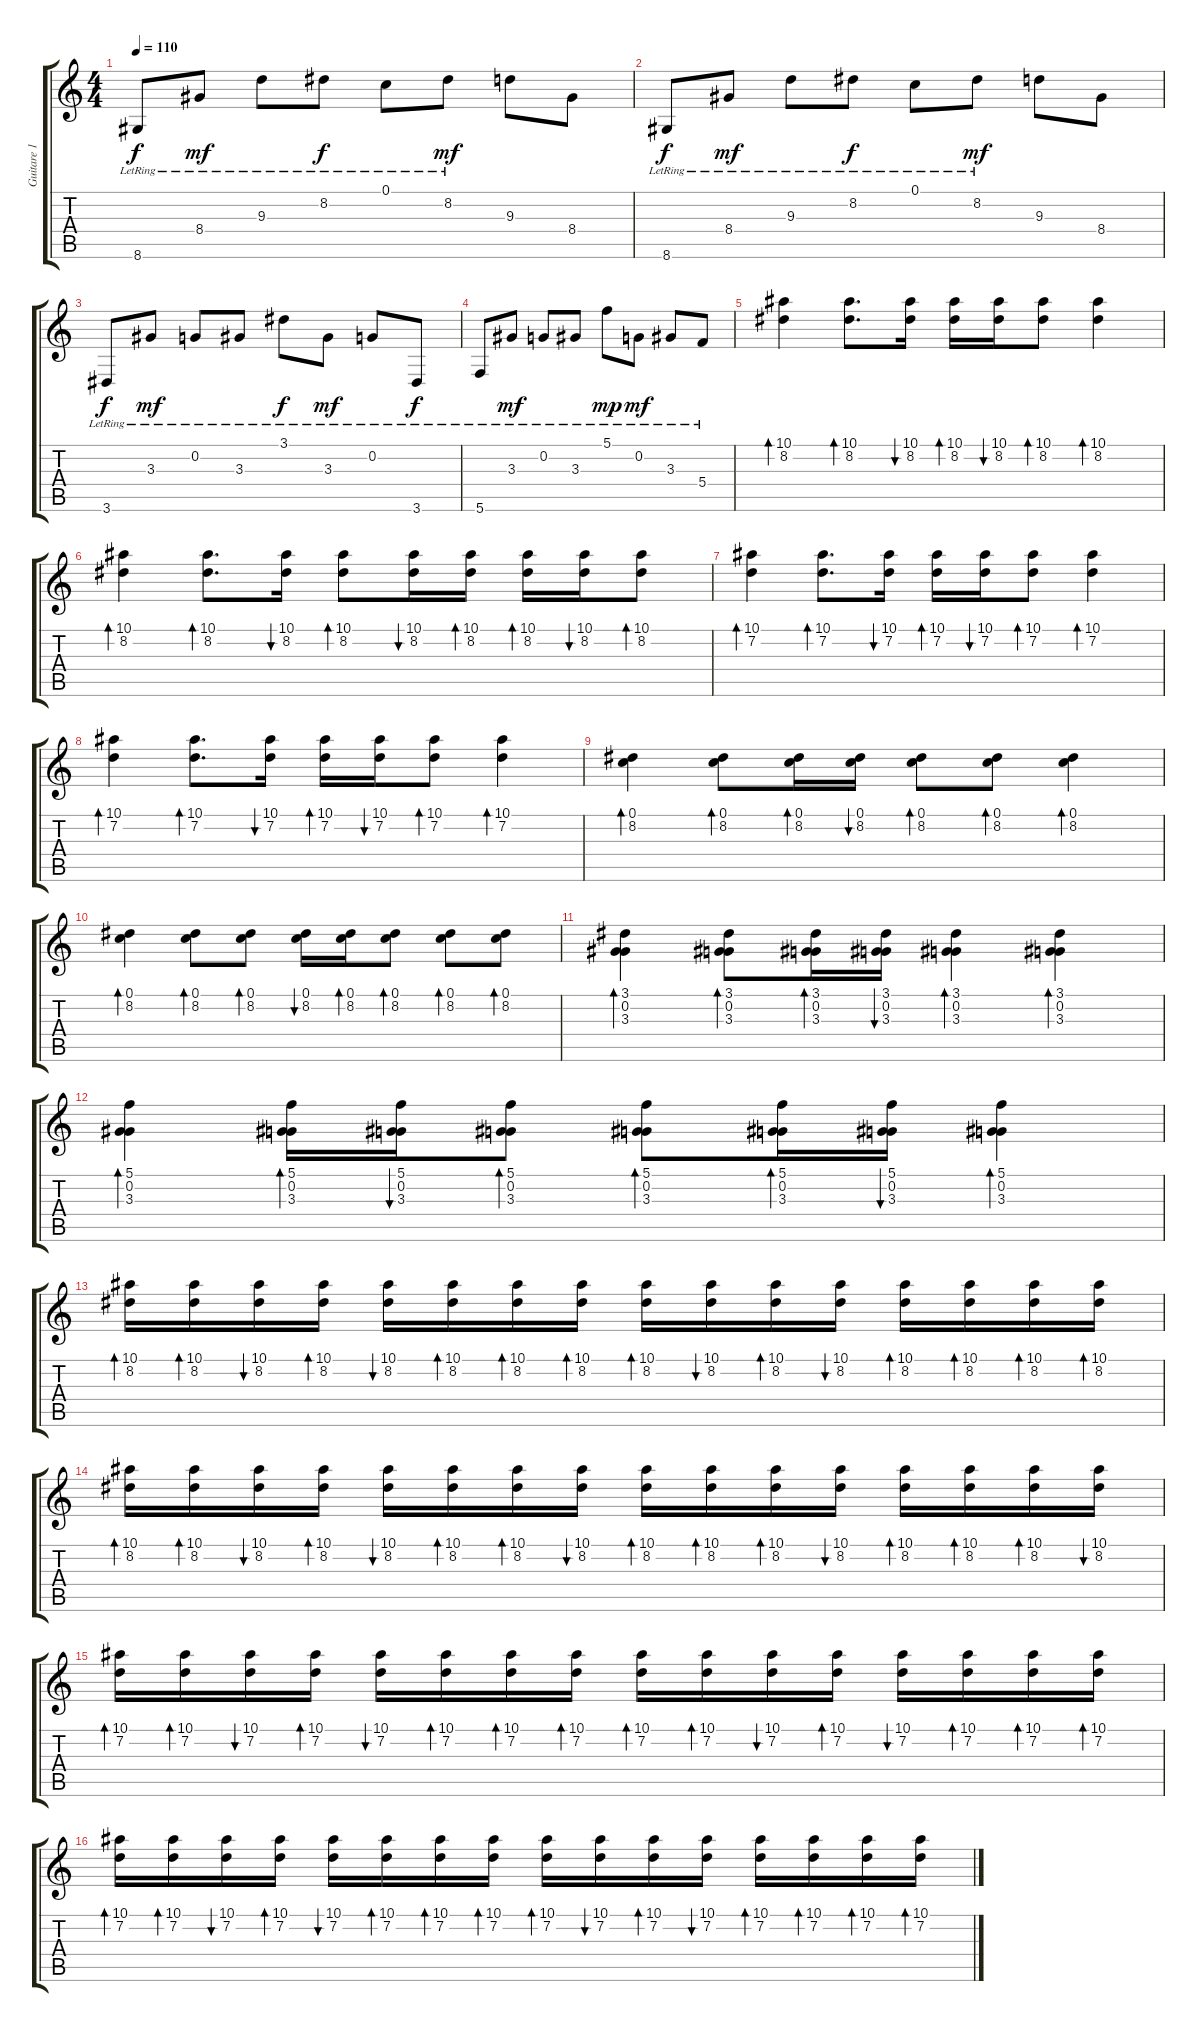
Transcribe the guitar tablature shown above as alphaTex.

\track ("Guitare 1" "Guitare 1") {instrument electricguitarclean}
\staff {score tabs}
\tuning (C4 G3 F3 C3 G2 C2) {hide}
\ts (4 4)
\tempo 110
\clef g2
\ks c
8.6{lr}.8{dy f} 8.4{lr}.8{dy mf} 9.3{lr}.8 8.2{lr}.8{dy f} 0.1{lr}.8 8.2{lr}.8{dy mf} 9.3.8 8.4.8 |
8.6{lr}.8{dy f} 8.4{lr}.8{dy mf} 9.3{lr}.8 8.2{lr}.8{dy f} 0.1{lr}.8 8.2{lr}.8{dy mf} 9.3.8 8.4.8 |
3.6{lr}.8{dy f} 3.3{lr}.8{dy mf} 0.2{lr}.8 3.3{lr}.8 3.1{lr}.8{dy f} 3.3{lr}.8{dy mf} 0.2{lr}.8 3.6{lr}.8{dy f} |
5.6{lr}.8 3.3{lr}.8{dy mf} 0.2{lr}.8 3.3{lr}.8 5.1{lr}.8{dy mp} 0.2{lr}.8{dy mf} 3.3{lr}.8 5.4{lr}.8 |
(10.1 8.2).4{bd 60 volume 16 balance 6} (10.1 8.2).8{d bd 120} (10.1 8.2).16{bu 60} (10.1 8.2).16{bd 60} (10.1 8.2).16{bu 60} (10.1 8.2).8{bd 60} (10.1 8.2).4{bd 60} |
(10.1 8.2).4{bd 120} (10.1 8.2).8{d bd 120} (10.1 8.2).16{bu 60} (10.1 8.2).8{bd 60} (10.1 8.2).16{bu 60} (10.1 8.2).16{bd 60} (10.1 8.2).16{bd 60} (10.1 8.2).16{bu 60} (10.1 8.2).8{bd 60} |
(10.1 7.2).4{bd 120} (10.1 7.2).8{d bd 120} (10.1 7.2).16{bu 60} (10.1 7.2).16{bd 60} (10.1 7.2).16{bu 60} (10.1 7.2).8{bd 60} (10.1 7.2).4{bd 60} |
(10.1 7.2).4{bd 120} (10.1 7.2).8{d bd 120} (10.1 7.2).16{bu 60} (10.1 7.2).16{bd 60} (10.1 7.2).16{bu 60} (10.1 7.2).8{bd 60} (10.1 7.2).4{bd 60} |
(0.1 8.2).4{bd 60} (0.1 8.2).8{bd 60} (0.1 8.2).16{bd 60} (0.1 8.2).16{bu 60} (0.1 8.2).8{bd 60} (0.1 8.2).8{bd 60} (0.1 8.2).4{bd 60} |
(0.1 8.2).4{bd 60} (0.1 8.2).8{bd 60} (0.1 8.2).8{bd 60} (0.1 8.2).16{bu 60} (0.1 8.2).16{bd 60} (0.1 8.2).8{bd 60} (0.1 8.2).8{bd 60} (0.1 8.2).8{bd 60} |
(3.1 0.2 3.3).4{bd 60} (3.1 0.2 3.3).8{bd 60} (3.1 0.2 3.3).16{bd 60} (3.1 0.2 3.3).16{bu 60} (3.1 0.2 3.3).4{bd 60} (3.1 0.2 3.3).4{bd 60} |
(5.1 0.2 3.3).4{bd 60} (5.1 0.2 3.3).16{bd 60} (5.1 0.2 3.3).16{bu 60} (5.1 0.2 3.3).8{bd 60} (5.1 0.2 3.3).8{bd 60} (5.1 0.2 3.3).16{bd 60} (5.1 0.2 3.3).16{bu 60} (5.1 0.2 3.3).4{bd 60} |
(10.1 8.2).16{bd 120 volume 7} (10.1 8.2).16{bd 120} (10.1 8.2).16{bu 60} (10.1 8.2).16{bd 60} (10.1 8.2).16{bu 60} (10.1 8.2).16{bd 60} (10.1 8.2).16{bd 60} (10.1 8.2).16{bd 120} (10.1 8.2).16{bd 120} (10.1 8.2).16{bu 60} (10.1 8.2).16{bd 60} (10.1 8.2).16{bu 60} (10.1 8.2).16{bd 60} (10.1 8.2).16{bd 60} (10.1 8.2).16{bd 60} (10.1 8.2).16{bd 60} |
(10.1 8.2).16{bd 120} (10.1 8.2).16{bd 120} (10.1 8.2).16{bu 60} (10.1 8.2).16{bd 60} (10.1 8.2).16{bu 60} (10.1 8.2).16{bd 60} (10.1 8.2).16{bd 60} (10.1 8.2).16{bu 60} (10.1 8.2).16{bd 60} (10.1 8.2).16{bd 60} (10.1 8.2).16{bd 60} (10.1 8.2).16{bu 60} (10.1 8.2).16{bd 60} (10.1 8.2).16{bd 60} (10.1 8.2).16{bd 60} (10.1 8.2).16{bu 60} |
(10.1 7.2).16{bd 120} (10.1 7.2).16{bd 120} (10.1 7.2).16{bu 60} (10.1 7.2).16{bd 60} (10.1 7.2).16{bu 60} (10.1 7.2).16{bd 60} (10.1 7.2).16{bd 60} (10.1 7.2).16{bd 60} (10.1 7.2).16{bd 120} (10.1 7.2).16{bd 120} (10.1 7.2).16{bu 60} (10.1 7.2).16{bd 60} (10.1 7.2).16{bu 60} (10.1 7.2).16{bd 60} (10.1 7.2).16{bd 60} (10.1 7.2).16{bd 60} |
(10.1 7.2).16{bd 120} (10.1 7.2).16{bd 120} (10.1 7.2).16{bu 60} (10.1 7.2).16{bd 60} (10.1 7.2).16{bu 60} (10.1 7.2).16{bd 60} (10.1 7.2).16{bd 60} (10.1 7.2).16{bd 120} (10.1 7.2).16{bd 120} (10.1 7.2).16{bu 60} (10.1 7.2).16{bd 60} (10.1 7.2).16{bu 60} (10.1 7.2).16{bd 60} (10.1 7.2).16{bd 60} (10.1 7.2).16{bd 60} (10.1 7.2).16{bd 60}
